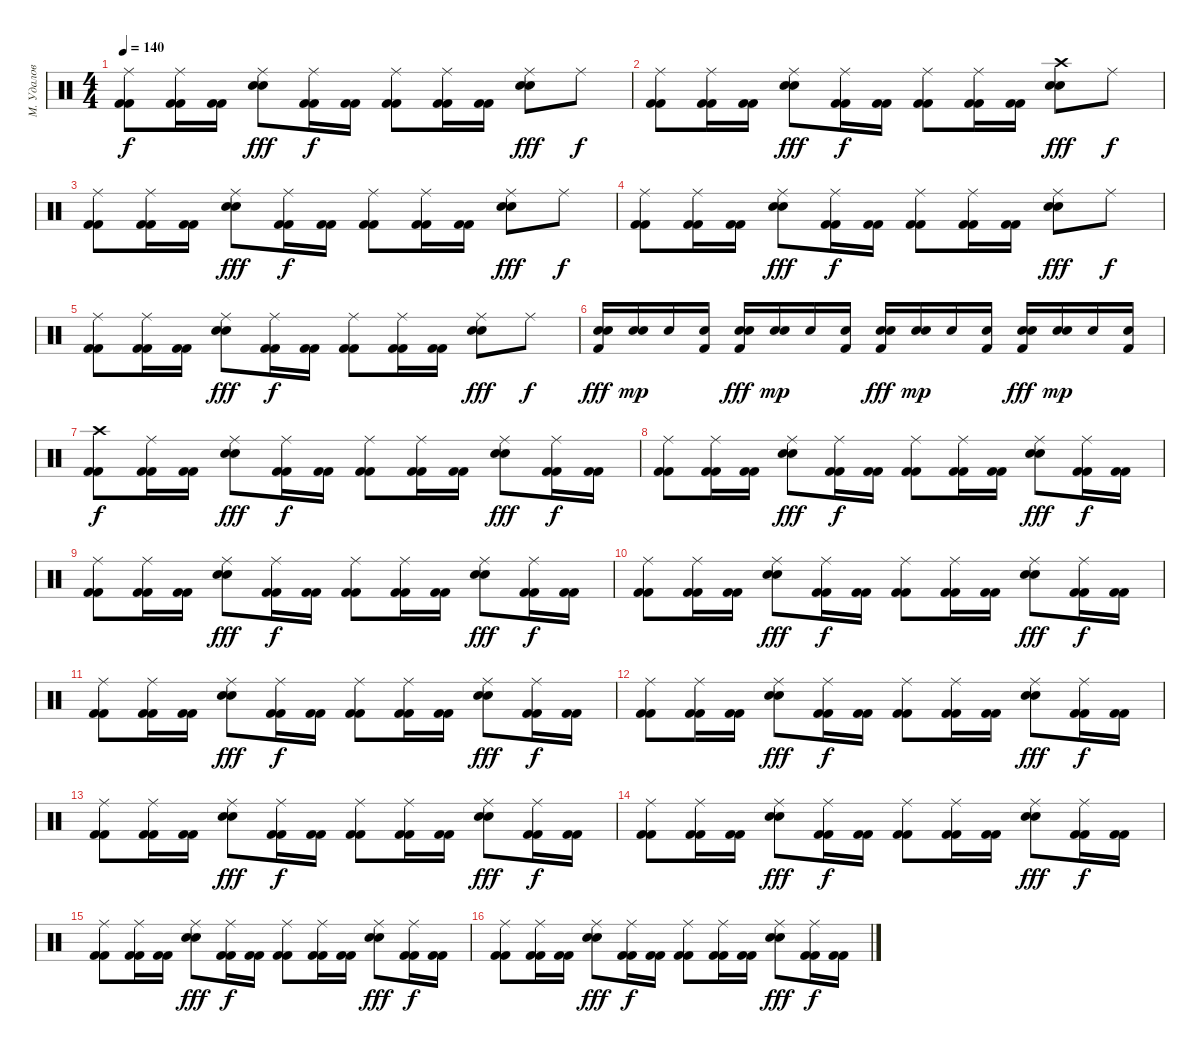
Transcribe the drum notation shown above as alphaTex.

\track ("М. Удалов" "М. Удалов") {instrument percussion}
\staff {score}
\articulation defaults
\ts (4 4)
\tempo 140
\clef neutral
\ks c
("Ride (middle)" "Kick (hit) 2" "Kick (hit) 2").8{dy f} ("Ride (middle)" "Kick (hit) 2" "Kick (hit) 2").16 ("Kick (hit) 2" "Kick (hit) 2").16 ("Ride (middle)" "Electric Snare (hit)" "Electric Snare (hit)").8{dy fff} ("Ride (middle)" "Kick (hit) 2" "Kick (hit) 2").16{dy f} ("Kick (hit) 2" "Kick (hit) 2").16 ("Ride (middle)" "Kick (hit) 2" "Kick (hit) 2").8 ("Ride (middle)" "Kick (hit) 2" "Kick (hit) 2").16 ("Kick (hit) 2" "Kick (hit) 2").16 ("Ride (middle)" "Electric Snare (hit)" "Electric Snare (hit)").8{dy fff} "Ride (middle)".8{dy f} |
("Ride (middle)" "Kick (hit) 2" "Kick (hit) 2").8 ("Ride (middle)" "Kick (hit) 2" "Kick (hit) 2").16 ("Kick (hit) 2" "Kick (hit) 2").16 ("Ride (middle)" "Electric Snare (hit)" "Electric Snare (hit)").8{dy fff} ("Ride (middle)" "Kick (hit) 2" "Kick (hit) 2").16{dy f} ("Kick (hit) 2" "Kick (hit) 2").16 ("Ride (middle)" "Kick (hit) 2" "Kick (hit) 2").8 ("Ride (middle)" "Kick (hit) 2" "Kick (hit) 2").16 ("Kick (hit) 2" "Kick (hit) 2").16 ("Crash high (hit)" "Electric Snare (hit)" "Electric Snare (hit)").8{dy fff} "Ride (middle)".8{dy f} |
("Ride (middle)" "Kick (hit) 2" "Kick (hit) 2").8 ("Ride (middle)" "Kick (hit) 2" "Kick (hit) 2").16 ("Kick (hit) 2" "Kick (hit) 2").16 ("Ride (middle)" "Electric Snare (hit)" "Electric Snare (hit)").8{dy fff} ("Ride (middle)" "Kick (hit) 2" "Kick (hit) 2").16{dy f} ("Kick (hit) 2" "Kick (hit) 2").16 ("Ride (middle)" "Kick (hit) 2" "Kick (hit) 2").8 ("Ride (middle)" "Kick (hit) 2" "Kick (hit) 2").16 ("Kick (hit) 2" "Kick (hit) 2").16 ("Ride (middle)" "Electric Snare (hit)" "Electric Snare (hit)").8{dy fff} "Ride (middle)".8{dy f} |
("Ride (middle)" "Kick (hit) 2" "Kick (hit) 2").8 ("Ride (middle)" "Kick (hit) 2" "Kick (hit) 2").16 ("Kick (hit) 2" "Kick (hit) 2").16 ("Ride (middle)" "Electric Snare (hit)" "Electric Snare (hit)").8{dy fff} ("Ride (middle)" "Kick (hit) 2" "Kick (hit) 2").16{dy f} ("Kick (hit) 2" "Kick (hit) 2").16 ("Ride (middle)" "Kick (hit) 2" "Kick (hit) 2").8 ("Ride (middle)" "Kick (hit) 2" "Kick (hit) 2").16 ("Kick (hit) 2" "Kick (hit) 2").16 ("Ride (middle)" "Electric Snare (hit)" "Electric Snare (hit)").8{dy fff} "Ride (middle)".8{dy f} |
("Ride (middle)" "Kick (hit) 2" "Kick (hit) 2").8 ("Ride (middle)" "Kick (hit) 2" "Kick (hit) 2").16 ("Kick (hit) 2" "Kick (hit) 2").16 ("Ride (middle)" "Electric Snare (hit)" "Electric Snare (hit)").8{dy fff} ("Ride (middle)" "Kick (hit) 2" "Kick (hit) 2").16{dy f} ("Kick (hit) 2" "Kick (hit) 2").16 ("Ride (middle)" "Kick (hit) 2" "Kick (hit) 2").8 ("Ride (middle)" "Kick (hit) 2" "Kick (hit) 2").16 ("Kick (hit) 2" "Kick (hit) 2").16 ("Ride (middle)" "Electric Snare (hit)" "Electric Snare (hit)").8{dy fff} "Ride (middle)".8{dy f} |
("Electric Snare (hit)" "Electric Snare (hit)" "Kick (hit) 2").16{dy fff} ("Electric Snare (hit)" "Electric Snare (hit)").16{dy mp} "Electric Snare (hit)".16 ("Electric Snare (hit)" "Kick (hit) 2").16 ("Electric Snare (hit)" "Electric Snare (hit)" "Kick (hit) 2").16{dy fff} ("Electric Snare (hit)" "Electric Snare (hit)").16{dy mp} "Electric Snare (hit)".16 ("Electric Snare (hit)" "Kick (hit) 2").16 ("Electric Snare (hit)" "Electric Snare (hit)" "Kick (hit) 2").16{dy fff} ("Electric Snare (hit)" "Electric Snare (hit)").16{dy mp} "Electric Snare (hit)".16 ("Electric Snare (hit)" "Kick (hit) 2").16 ("Electric Snare (hit)" "Electric Snare (hit)" "Kick (hit) 2").16{dy fff} ("Electric Snare (hit)" "Electric Snare (hit)").16{dy mp} "Electric Snare (hit)".16 ("Electric Snare (hit)" "Kick (hit) 2").16 |
("Crash high (hit)" "Kick (hit) 2" "Kick (hit) 2").8{dy f} ("Ride (middle)" "Kick (hit) 2" "Kick (hit) 2").16 ("Kick (hit) 2" "Kick (hit) 2").16 ("Ride (middle)" "Electric Snare (hit)" "Electric Snare (hit)").8{dy fff} ("Ride (middle)" "Kick (hit) 2" "Kick (hit) 2").16{dy f} ("Kick (hit) 2" "Kick (hit) 2").16 ("Ride (middle)" "Kick (hit) 2" "Kick (hit) 2").8 ("Ride (middle)" "Kick (hit) 2" "Kick (hit) 2").16 ("Kick (hit) 2" "Kick (hit) 2").16 ("Ride (middle)" "Electric Snare (hit)" "Electric Snare (hit)").8{dy fff} ("Ride (middle)" "Kick (hit) 2" "Kick (hit) 2").16{dy f} ("Kick (hit) 2" "Kick (hit) 2").16 |
("Ride (middle)" "Kick (hit) 2" "Kick (hit) 2").8 ("Ride (middle)" "Kick (hit) 2" "Kick (hit) 2").16 ("Kick (hit) 2" "Kick (hit) 2").16 ("Ride (middle)" "Electric Snare (hit)" "Electric Snare (hit)").8{dy fff} ("Ride (middle)" "Kick (hit) 2" "Kick (hit) 2").16{dy f} ("Kick (hit) 2" "Kick (hit) 2").16 ("Ride (middle)" "Kick (hit) 2" "Kick (hit) 2").8 ("Ride (middle)" "Kick (hit) 2" "Kick (hit) 2").16 ("Kick (hit) 2" "Kick (hit) 2").16 ("Ride (middle)" "Electric Snare (hit)" "Electric Snare (hit)").8{dy fff} ("Ride (middle)" "Kick (hit) 2" "Kick (hit) 2").16{dy f} ("Kick (hit) 2" "Kick (hit) 2").16 |
("Ride (middle)" "Kick (hit) 2" "Kick (hit) 2").8 ("Ride (middle)" "Kick (hit) 2" "Kick (hit) 2").16 ("Kick (hit) 2" "Kick (hit) 2").16 ("Ride (middle)" "Electric Snare (hit)" "Electric Snare (hit)").8{dy fff} ("Ride (middle)" "Kick (hit) 2" "Kick (hit) 2").16{dy f} ("Kick (hit) 2" "Kick (hit) 2").16 ("Ride (middle)" "Kick (hit) 2" "Kick (hit) 2").8 ("Ride (middle)" "Kick (hit) 2" "Kick (hit) 2").16 ("Kick (hit) 2" "Kick (hit) 2").16 ("Ride (middle)" "Electric Snare (hit)" "Electric Snare (hit)").8{dy fff} ("Ride (middle)" "Kick (hit) 2" "Kick (hit) 2").16{dy f} ("Kick (hit) 2" "Kick (hit) 2").16 |
("Ride (middle)" "Kick (hit) 2" "Kick (hit) 2").8 ("Ride (middle)" "Kick (hit) 2" "Kick (hit) 2").16 ("Kick (hit) 2" "Kick (hit) 2").16 ("Ride (middle)" "Electric Snare (hit)" "Electric Snare (hit)").8{dy fff} ("Ride (middle)" "Kick (hit) 2" "Kick (hit) 2").16{dy f} ("Kick (hit) 2" "Kick (hit) 2").16 ("Ride (middle)" "Kick (hit) 2" "Kick (hit) 2").8 ("Ride (middle)" "Kick (hit) 2" "Kick (hit) 2").16 ("Kick (hit) 2" "Kick (hit) 2").16 ("Ride (middle)" "Electric Snare (hit)" "Electric Snare (hit)").8{dy fff} ("Ride (middle)" "Kick (hit) 2" "Kick (hit) 2").16{dy f} ("Kick (hit) 2" "Kick (hit) 2").16 |
("Ride (middle)" "Kick (hit) 2" "Kick (hit) 2").8 ("Ride (middle)" "Kick (hit) 2" "Kick (hit) 2").16 ("Kick (hit) 2" "Kick (hit) 2").16 ("Ride (middle)" "Electric Snare (hit)" "Electric Snare (hit)").8{dy fff} ("Ride (middle)" "Kick (hit) 2" "Kick (hit) 2").16{dy f} ("Kick (hit) 2" "Kick (hit) 2").16 ("Ride (middle)" "Kick (hit) 2" "Kick (hit) 2").8 ("Ride (middle)" "Kick (hit) 2" "Kick (hit) 2").16 ("Kick (hit) 2" "Kick (hit) 2").16 ("Ride (middle)" "Electric Snare (hit)" "Electric Snare (hit)").8{dy fff} ("Ride (middle)" "Kick (hit) 2" "Kick (hit) 2").16{dy f} ("Kick (hit) 2" "Kick (hit) 2").16 |
("Ride (middle)" "Kick (hit) 2" "Kick (hit) 2").8 ("Ride (middle)" "Kick (hit) 2" "Kick (hit) 2").16 ("Kick (hit) 2" "Kick (hit) 2").16 ("Ride (middle)" "Electric Snare (hit)" "Electric Snare (hit)").8{dy fff} ("Ride (middle)" "Kick (hit) 2" "Kick (hit) 2").16{dy f} ("Kick (hit) 2" "Kick (hit) 2").16 ("Ride (middle)" "Kick (hit) 2" "Kick (hit) 2").8 ("Ride (middle)" "Kick (hit) 2" "Kick (hit) 2").16 ("Kick (hit) 2" "Kick (hit) 2").16 ("Ride (middle)" "Electric Snare (hit)" "Electric Snare (hit)").8{dy fff} ("Ride (middle)" "Kick (hit) 2" "Kick (hit) 2").16{dy f} ("Kick (hit) 2" "Kick (hit) 2").16 |
("Ride (middle)" "Kick (hit) 2" "Kick (hit) 2").8 ("Ride (middle)" "Kick (hit) 2" "Kick (hit) 2").16 ("Kick (hit) 2" "Kick (hit) 2").16 ("Ride (middle)" "Electric Snare (hit)" "Electric Snare (hit)").8{dy fff} ("Ride (middle)" "Kick (hit) 2" "Kick (hit) 2").16{dy f} ("Kick (hit) 2" "Kick (hit) 2").16 ("Ride (middle)" "Kick (hit) 2" "Kick (hit) 2").8 ("Ride (middle)" "Kick (hit) 2" "Kick (hit) 2").16 ("Kick (hit) 2" "Kick (hit) 2").16 ("Ride (middle)" "Electric Snare (hit)" "Electric Snare (hit)").8{dy fff} ("Ride (middle)" "Kick (hit) 2" "Kick (hit) 2").16{dy f} ("Kick (hit) 2" "Kick (hit) 2").16 |
("Ride (middle)" "Kick (hit) 2" "Kick (hit) 2").8 ("Ride (middle)" "Kick (hit) 2" "Kick (hit) 2").16 ("Kick (hit) 2" "Kick (hit) 2").16 ("Ride (middle)" "Electric Snare (hit)" "Electric Snare (hit)").8{dy fff} ("Ride (middle)" "Kick (hit) 2" "Kick (hit) 2").16{dy f} ("Kick (hit) 2" "Kick (hit) 2").16 ("Ride (middle)" "Kick (hit) 2" "Kick (hit) 2").8 ("Ride (middle)" "Kick (hit) 2" "Kick (hit) 2").16 ("Kick (hit) 2" "Kick (hit) 2").16 ("Ride (middle)" "Electric Snare (hit)" "Electric Snare (hit)").8{dy fff} ("Ride (middle)" "Kick (hit) 2" "Kick (hit) 2").16{dy f} ("Kick (hit) 2" "Kick (hit) 2").16 |
("Ride (middle)" "Kick (hit) 2" "Kick (hit) 2").8 ("Ride (middle)" "Kick (hit) 2" "Kick (hit) 2").16 ("Kick (hit) 2" "Kick (hit) 2").16 ("Ride (middle)" "Electric Snare (hit)" "Electric Snare (hit)").8{dy fff} ("Ride (middle)" "Kick (hit) 2" "Kick (hit) 2").16{dy f} ("Kick (hit) 2" "Kick (hit) 2").16 ("Ride (middle)" "Kick (hit) 2" "Kick (hit) 2").8 ("Ride (middle)" "Kick (hit) 2" "Kick (hit) 2").16 ("Kick (hit) 2" "Kick (hit) 2").16 ("Ride (middle)" "Electric Snare (hit)" "Electric Snare (hit)").8{dy fff} ("Ride (middle)" "Kick (hit) 2" "Kick (hit) 2").16{dy f} ("Kick (hit) 2" "Kick (hit) 2").16 |
("Ride (middle)" "Kick (hit) 2" "Kick (hit) 2").8 ("Ride (middle)" "Kick (hit) 2" "Kick (hit) 2").16 ("Kick (hit) 2" "Kick (hit) 2").16 ("Ride (middle)" "Electric Snare (hit)" "Electric Snare (hit)").8{dy fff} ("Ride (middle)" "Kick (hit) 2" "Kick (hit) 2").16{dy f} ("Kick (hit) 2" "Kick (hit) 2").16 ("Ride (middle)" "Kick (hit) 2" "Kick (hit) 2").8 ("Ride (middle)" "Kick (hit) 2" "Kick (hit) 2").16 ("Kick (hit) 2" "Kick (hit) 2").16 ("Ride (middle)" "Electric Snare (hit)" "Electric Snare (hit)").8{dy fff} ("Ride (middle)" "Kick (hit) 2" "Kick (hit) 2").16{dy f} ("Kick (hit) 2" "Kick (hit) 2").16
